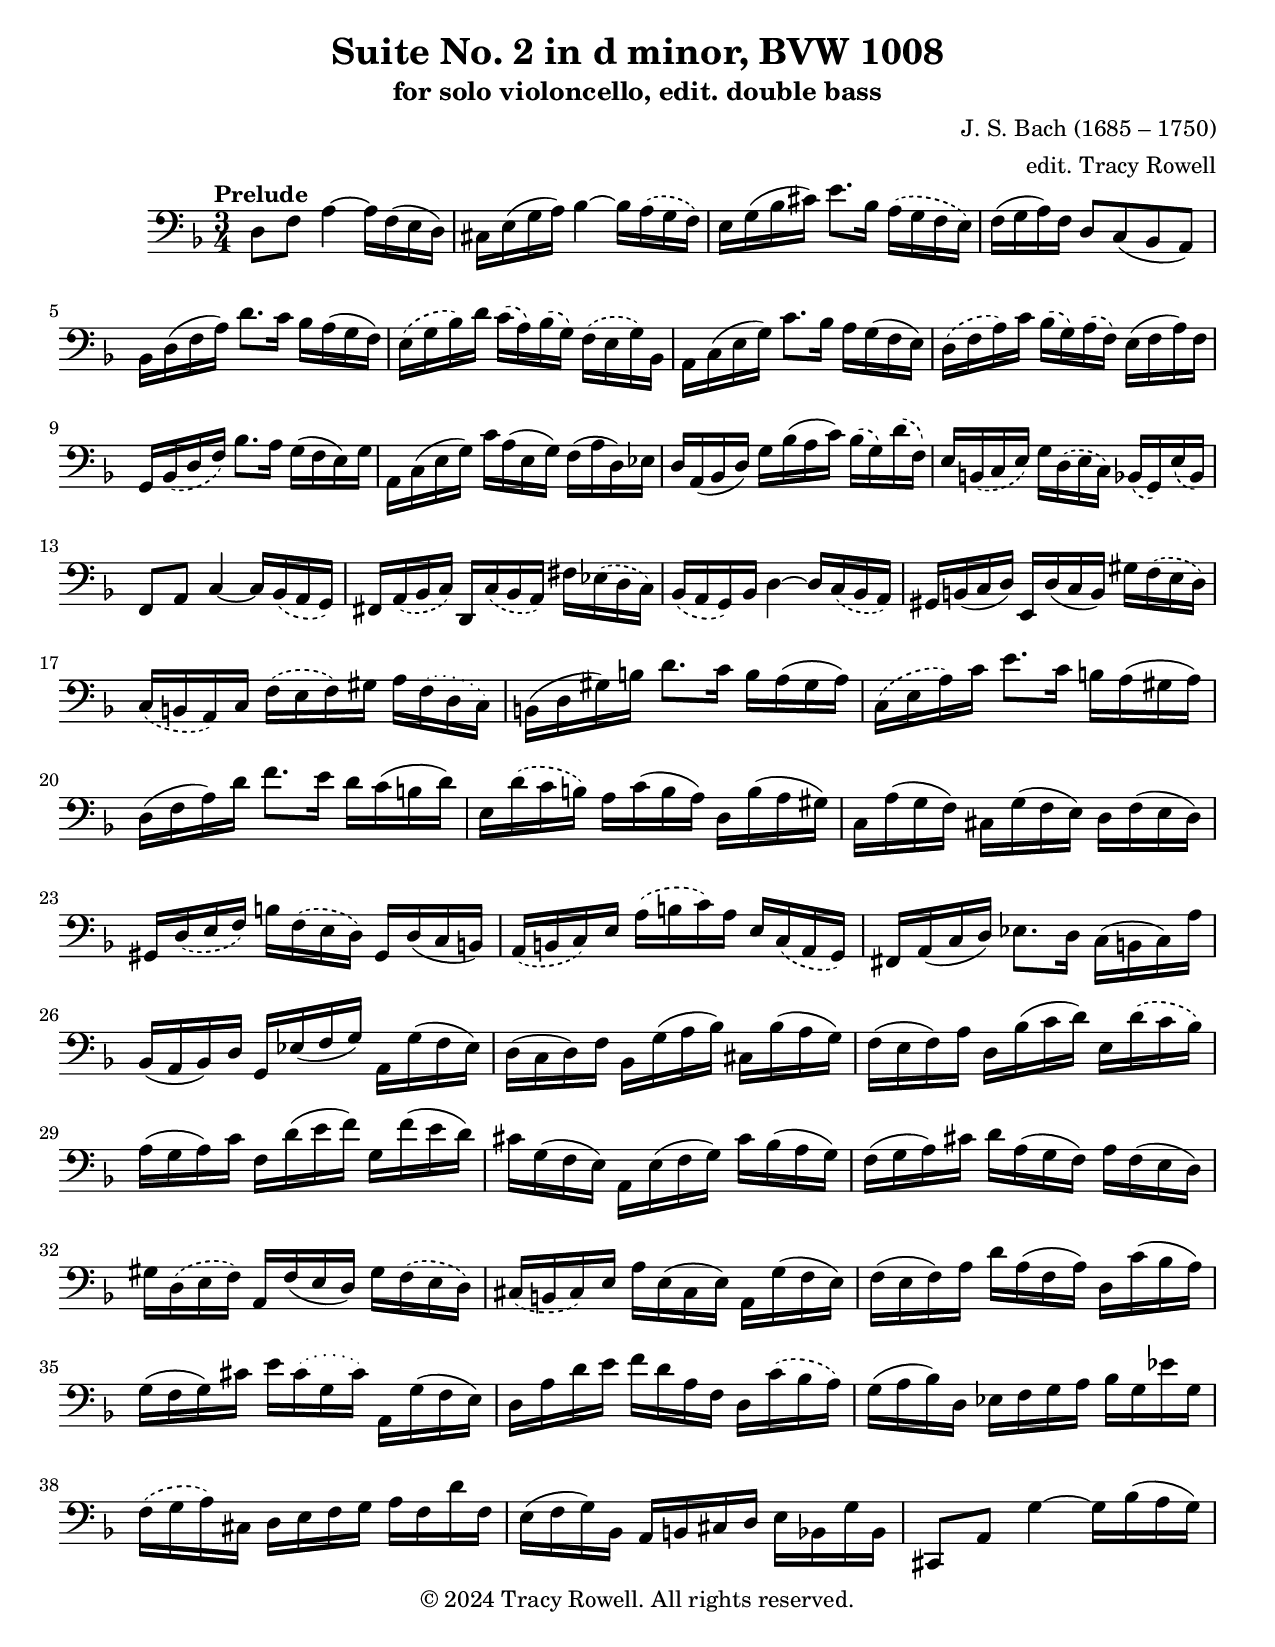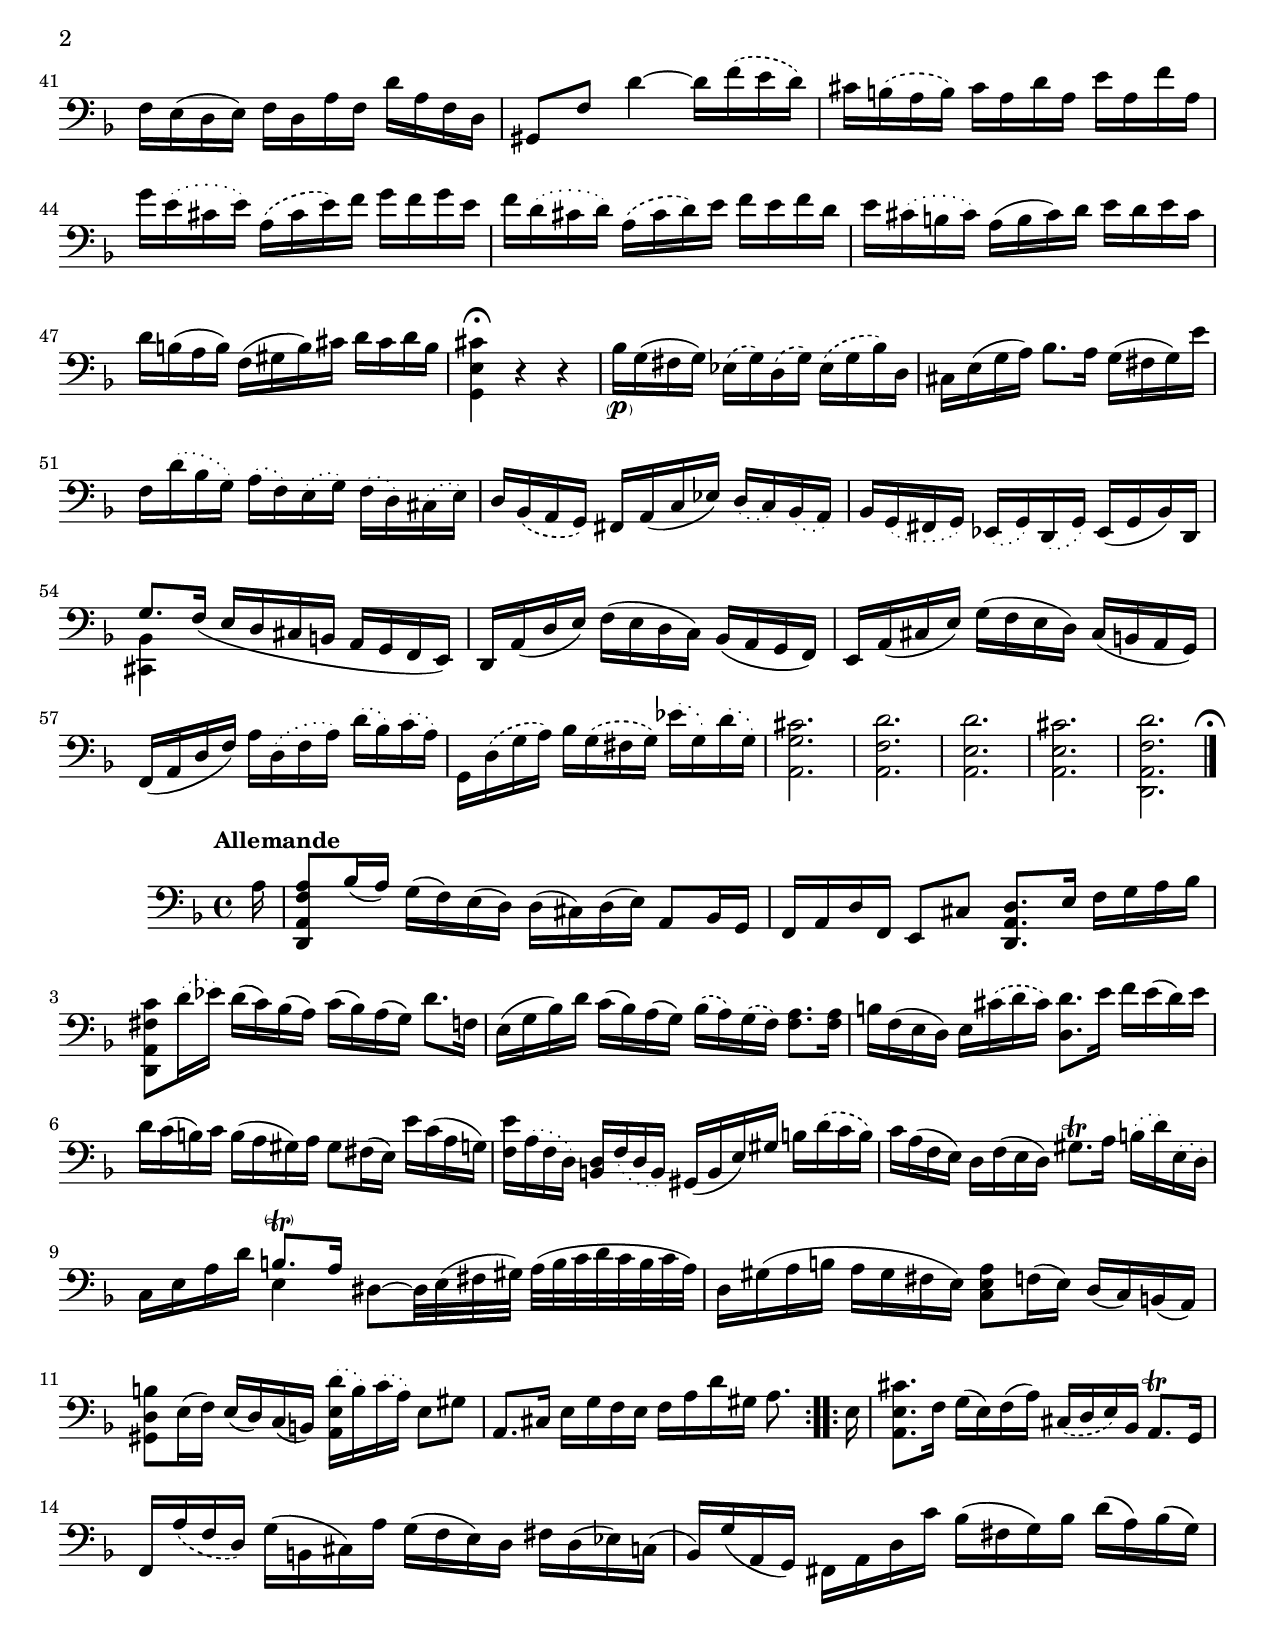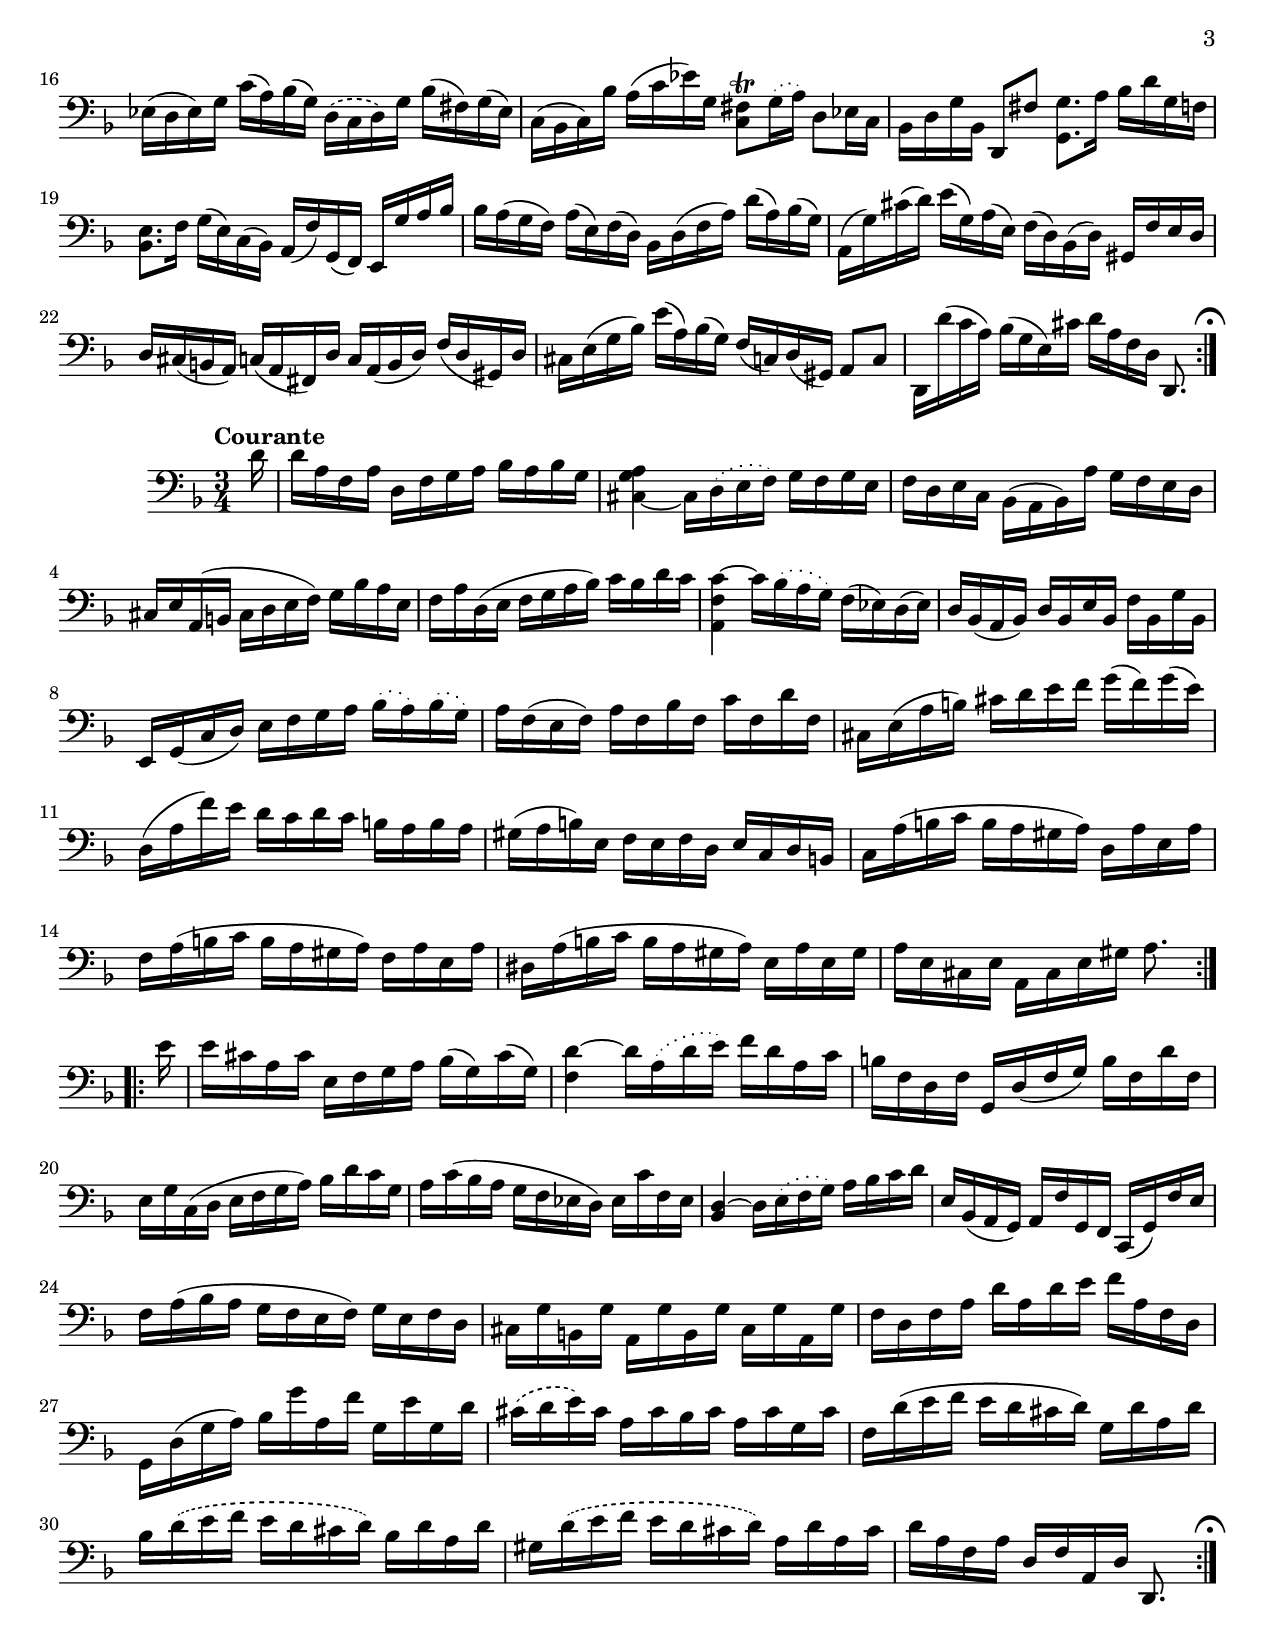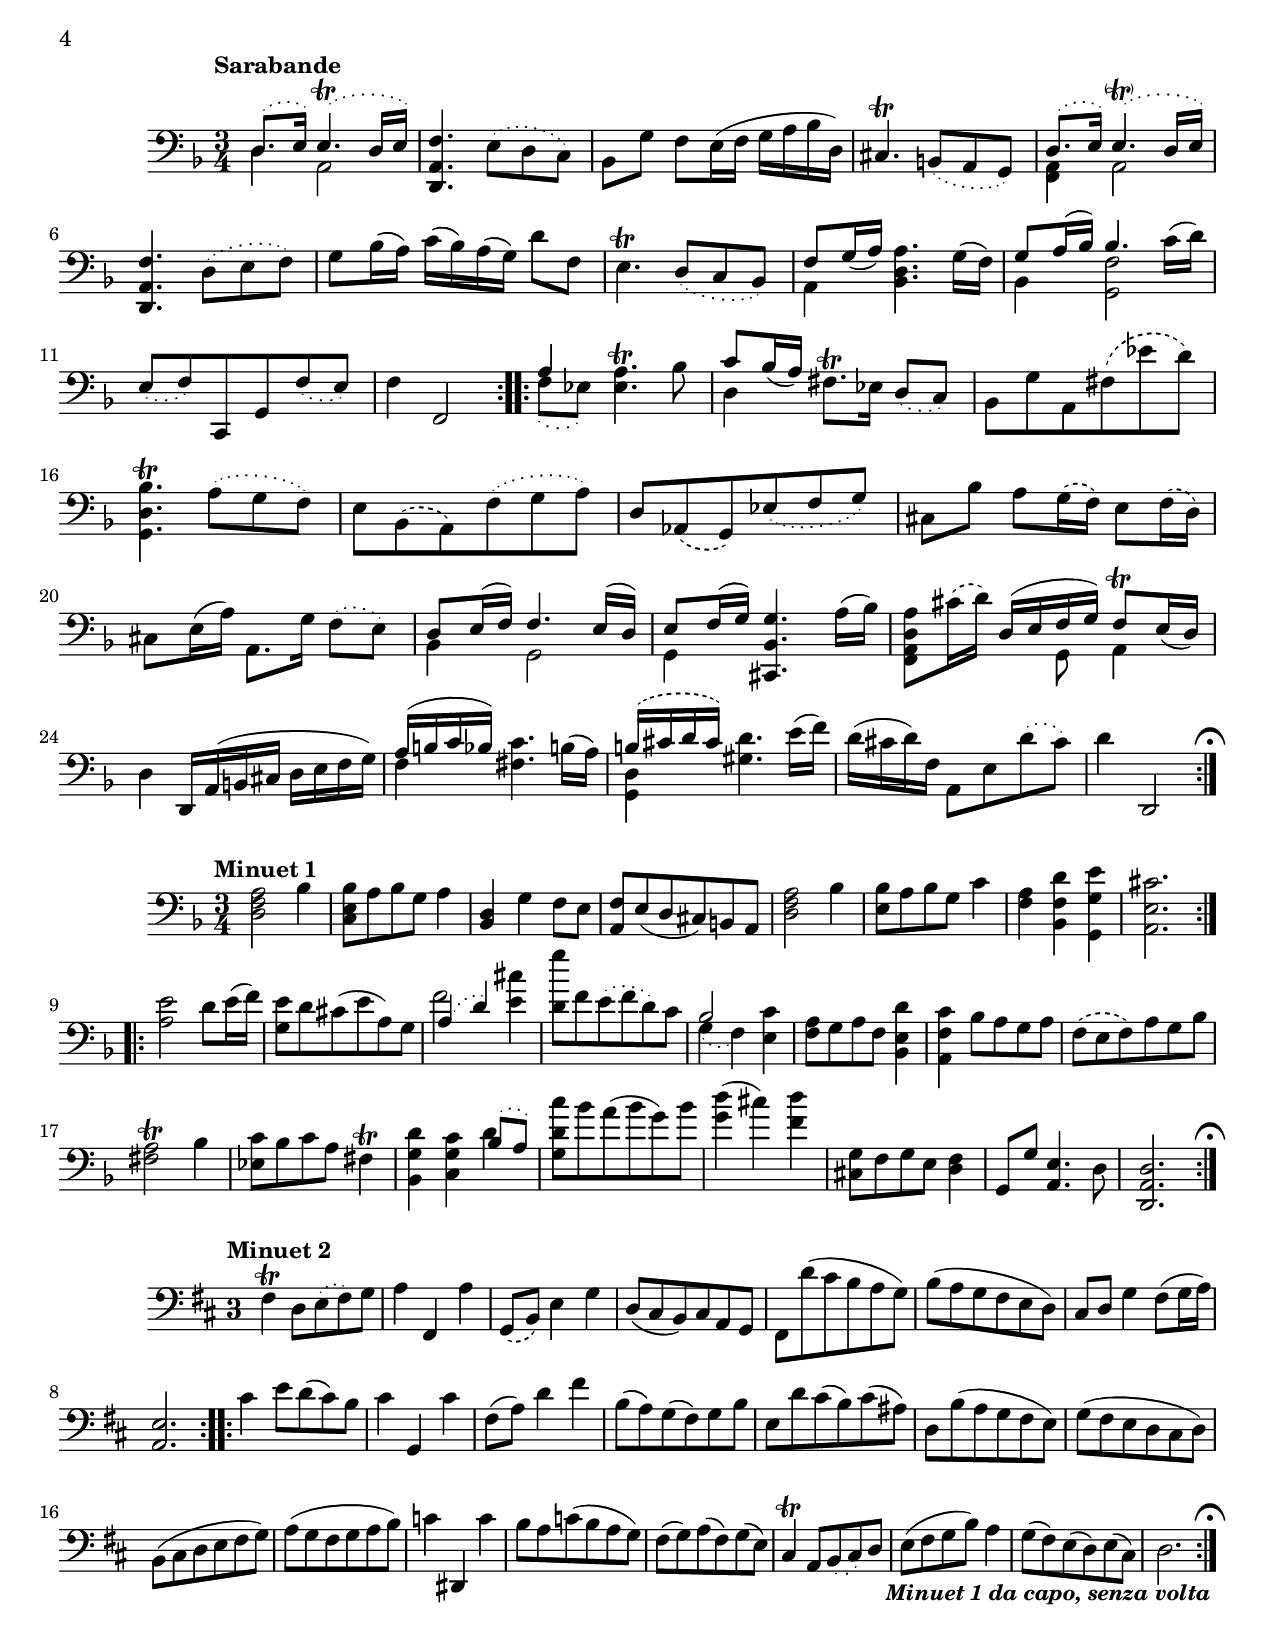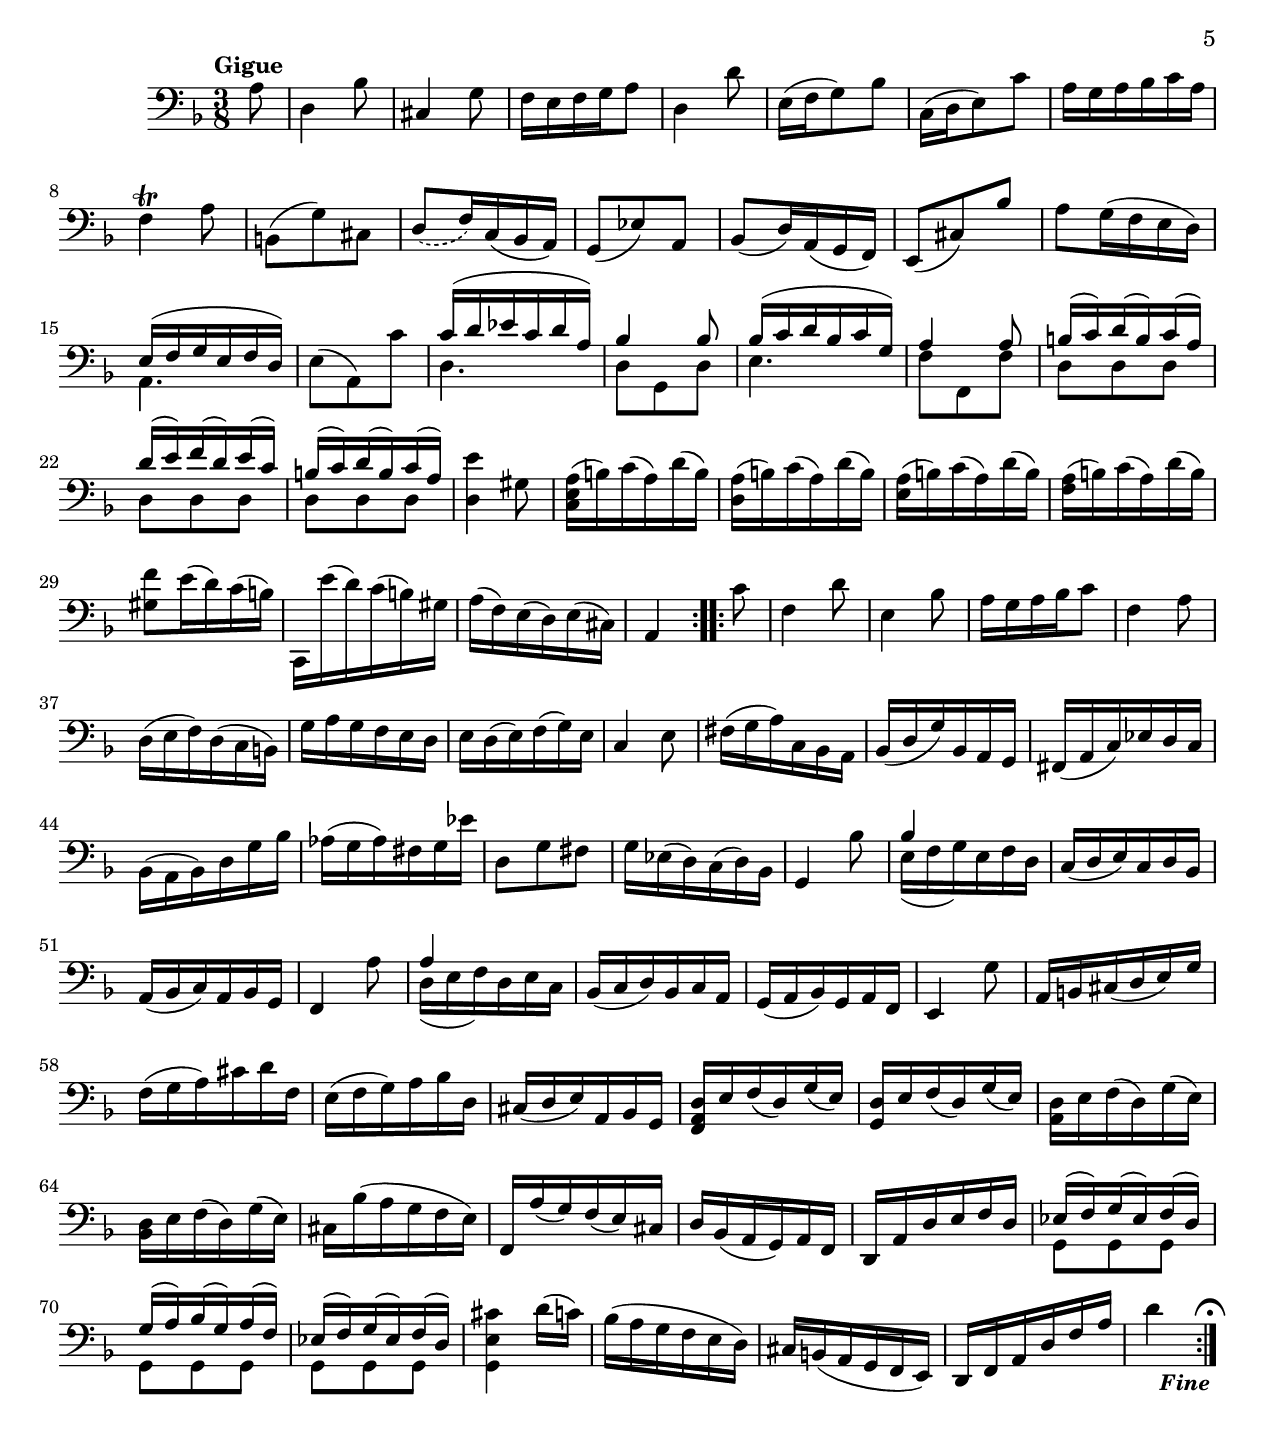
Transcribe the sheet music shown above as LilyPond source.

\version "2.24.3"
\language "english"

\header {
  title = "Suite No. 2 in d minor, BVW 1008"
  subtitle = "for solo violoncello, edit. double bass"
  composer = "J. S. Bach (1685 – 1750)"
  arranger = "edit. Tracy Rowell"
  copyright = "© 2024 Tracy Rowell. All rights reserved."
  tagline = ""
}

\paper {
  #(set-paper-size "letter")
}

\version "2.24.3"
\language "english"

\score {
  \relative c {
    \tempo \markup "Prelude"
    \clef bass
    \key d \minor
    \time 3/4

    d8 f a4~ 16 f( e d) |
    cs e( g a) bf4~ 16 \slurDashed a( g f) |
    e \slurSolid g( bf cs) e8. bf16 \slurDashed a( g f e) |
    \slurSolid f( g a) f d8 c( bf a) |
    bf16 d( f a) d8. c16 bf a( g f) |                                        %5
    \slurDashed e( g bf) d c( a) bf( g) f( e g) bf, |
    a \slurSolid c( e g) c8. bf16 a g( f e) |
    \slurDashed d( f a) c bf( g) a( f) \slurSolid e( f a) f |
    g, \slurDashed bf( d f) bf8. a16 \slurSolid g( f e) g |
    a, c( e g) c a( e g) f( a d,) ef |                                      %10
    d a( bf d) g bf( a c) \slurDashed bf( g) d'( f,) |
    e b( c e) g d( e c) bf( g) e'( bf) |
    f8 a c4~ 16 bf( a g) |
    fs a( bf c) d, c'( bf a) fs' ef( d c) |
    \slurDashed bf( a g) bf d4~ 16 c( bf a) |                               %15
    \slurSolid gs b( c d) e, d'( c b) \slurDashed gs' f( e d) |
    c( b a) c f( e f) gs a \slurDotted f( d c) |
    \slurSolid b( d gs) b d8. c16 b a( gs a) |
    \slurDashed c,( e a) c e8. c16 b \slurSolid a( gs a) |
    d,( f a) d f8. e16 d c( b d) |                                          %20
    \slurDashed e, d'( c b) a \slurSolid c( b a) d, b'( a gs) |
    c, a'( g f) cs g'( f e) d f( e d) |
    \slurDashed gs, d'( e f) b f( e d) gs, \slurSolid d'( c b) |
    \slurDashed a( b c) e a( b c) a e c( a g) |
    \slurSolid fs a( c d) ef8. d16 c( b c) a' |                             %25
    bf,( a bf) d g, ef'( f g) a, g'( f ef) |
    d( c d) f bf, g'( a bf) cs, bf'( a g) |
    f( e f) a d, bf'( c d) e, \slurDashed d'( c bf) |
    \slurSolid a( g a) c f, d'( e f) g, f'( e d) |
    cs g( f e) a, e'( f g) cs bf( a g) |                                    %30
    f( g a) cs d a( g f) a f( e d) |
    \slurDashed gs d( e f) a, \slurSolid f'( e d) gs \slurDashed f( e d) |
    cs( b cs) e a \slurSolid e( cs e) a, g'( f e) |
    f( e f) a d a( f a) d, c'( bf a) |
    g( f g) cs e \slurDotted cs( g cs) a, \slurSolid g'( f e) |             %35
    d a' d e f d a f d \slurDashed c'( bf a) |
    \slurSolid g( a bf) d, ef f g a bf g ef' g, |
    \slurDashed f( g a) cs, d e f g a f d' f, |
    \slurSolid e( f g) bf, a b cs d e bf g' bf, |
    cs,8 a' g'4~ 16 bf( a g) |                                              %40
    f e( d e) f d a' f d' a f d |
    gs,8 f' d'4~ 16 \slurDashed f( e d) |
    cs b( a b) cs a d a e' a, f' a, |
    g' \slurDotted e( cs e) \slurDashed a,( cs e) f g f g e |
    \slurDotted f d( cs d) \slurDashed a( cs d) e f e f d |                 %45
    \slurDotted e cs( b cs) \slurSolid a( b cs) d e d e cs |
    d b( a b) f( gs b) cs d cs d b |
    <g, e' cs'>4\fermata r r |
    bf'16 \parenthesize \p g( fs g) \slurDashed ef( g) d( g) ef( g bf) d, |
    \slurSolid cs e( g a) bf8. a16 g( fs g) e' |                            %50
    \slurDotted f, d'( bf g) a( f) e( g) f( d) cs( e) |
    \slurDashed d bf( a g) fs \slurSolid a( c ef) \slurDotted d( c) bf( a) |
    bf g( fs g) ef( g) d( g) \slurSolid ef( g bf) d, |
    <<
      {\voiceOne g'8. \slurDown f16( e d cs b a g f e)}
      \new Voice { \voiceTwo 
          <cs bf'>4
      }
    >> \oneVoice |
    \slurSolid d16 a'( d e) f( e d c) bf( a g f) |                          %55
    e a( cs e) g( f e d) cs( b a g) |
    f ( a d f) \slurDotted a d,( f a) d( bf) c( a) |
    \slurDashed g, d'( g a) bf g( fs g) \slurDotted ef'( g,) d'( g,) |
    <a, g' cs>2. |
    <a f' d'> |                                                            %60
    <a e' d'> |
    <a e' cs'> |
    <d, a' f' d'> | \fine 
    \mark \markup { \smaller \musicglyph "scripts.ufermata" }
 }
}

\version "2.24.3"
\language "english"

\score {
  \relative c {
    \tempo \markup "Allemande"
    \clef bass
    \key d \minor

    \partial 16 a'16 |
    <d,, a' f' a>8 bf''16( a) g( f) e( d) d( cs) d( e) a,8 bf16 g |
    f a d f, e8 cs' <d, a' d>8. e'16 f g a bf |
    <d,, a' fs' c'>8 \slurDotted d''16( ef) \slurSolid d( c) bf( a) c( bf)
    a( g) d'8. f,16 |
    e( g bf) d c( bf) a( g) \slurDashed bf( a) g( f) <f a>8. <f a>16 |
    \slurSolid b f( e d) \slurDashed e cs'( d cs) <d, d'>8. e'16 \slurSolid f 
    e( d) e |                                                                %5
    d c( b) c b (a gs) a gs8 fs16( e) e' c( a g) |
    \slurDotted <f e'> a( f d) <b d> f'( d b) \slurSolid gs( b e) gs \slurDashed
    b d( c b) |
    \slurSolid c a( f e) d f( e d) gs8.\trill a16 \slurDotted b( d) e,( d) |
    c e a d
    <<
      {\voiceOne
        b8. \parenthesize \trill a16
      }
      \new Voice {\voiceTwo
        e4
      }
    >> \oneVoice
    \slurSolid ds8~ 32 e( fs gs) a( b c d c b c a) |
    d,16 gs( a b a gs fs e) <c e a>8 f16( e) d( c) b( a) |                  %10
    <gs d' b'>8 e'16( f) e( d) c( b) \slurDotted <a e' d'>( b') c( a) e8 gs |
    a,8. cs16 e g f e f a d gs, a8. \bar ":..:" e16 |
    \slurSolid <a, e' cs'>8. f'16 g( e) f( a) \slurDashed cs,( d e) bf
    a8.\trill g16 |
    f a'( f d) \slurSolid g (b, cs) a' g( f e) d fs d( ef) c( |
    bf) g'( a, g) fs a d c' bf( fs g)bf d( a) bf( g) |                      %15  
    ef( d ef) g c( a) bf( g) \slurDashed d( c d) g \slurSolid bf( fs) g( ef) |
    c( bf c) bf' a( c ef) g, <c, fs>8 \trill \slurDotted g'16( a) d,8 ef16 c |
    bf d g bf, d,8 fs' <g, g'>8. a'16 bf d g, f |
    <bf, e>8. f'16 \slurSolid g( e) c( bf) a( f') g,( f) e g' a bf |
    bf a( g f) a( e) f( d) bf d( f a) d( a) bf( g) |                        %20
    a,( g') cs( d) e( g,) a( e) f( d) bf( d) gs, f' e d |
    d cs( b a) c( a fs) d' c a( b d) f( d gs,) d' |
    cs e( g bf) e( a,) bf( g) f( c) d( gs,) a8 c |
    d,16 d''( c a) bf( g e) cs' d a f d d,8. \bar ":|."
    \mark \markup { \smaller \musicglyph "scripts.ufermata" }
  }
}

\version "2.24.3"
\language "english"

\score{
 \relative c{
  \tempo \markup "Courante"
  \clef bass
  \key d \minor
  \time 3/4
  \partial 16 
  \repeat volta 2 {
   d'16 |
   d a f a d, f g a bf a bf g |
   \tieDown <cs, g' a>4~ cs16 \tieNeutral \slurDotted d( e f) g f g e |
   f d e c \slurSolid bf( a bf) a' g f e d |
   cs e a,( b cs d e f) g bf a e |
   f a d,( e f g a bf) c bf d c |                                            %5
   <a, f' c'>4~ c'16 \slurDotted bf( a g) \slurSolid f( ef) d( ef) |
   d16 bf( a bf) d bf e bf f' bf, g' bf, |
   e, g( c d) e f g a \slurDotted bf( a) bf( g) |
   \slurSolid a f( e f) a f bf f c' f, d' f, |
   cs e( a b) cs d e f g( f) g( e) |                                        %10
   d,( a' f') e d c d c b a b a |
   gs( a b) e, f e f d e c d b |
   c a'( b c b a gs a) d, a' e a |
   f a( b c b a gs a) f a e a |
   ds, a'( b c b a gs a) e a e gs |                                         %15
   a e cs e a, cs e gs a8. 
  } \break \repeat volta 2 {
   e'16 |
   e cs a cs e, f g a bf( g) cs( g) |
   <f d'>4~ d'16 \slurDotted a( d e) f d a c |
   \stemNeutral b16 f d f g, \slurSolid d'( f g) b f d' f, |
   e g c,( d e f g a) bf d c g |                                            %20
   a c( bf a g f ef d) ef c' f, ef |
   <bf d>4~ d16 \slurDotted e( f g) a bf c d |
   \slurSolid e, bf( a g) a f' g, f c( g') f' e |
   f a( bf a g f e f) g e f d |
   cs g' b, g' a, g' b, g' cs, g' a, g' |                                   %25
   f d f a d a d e f a, f d |
   g, d'( g a) bf g' a, f' g, e' g, d' |
   \slurDashed cs( d e) cs a cs bf cs a cs g cs |
   \slurSolid f, d'( e f e d cs d) g, d' a d |
   \slurDashed bf d( e f e d cs d) bf d a d |                               %30
   gs, d'( e f e d cs d) a d a cs |
   d a f a d, f a, d d,8. 
  }
  \mark \markup { \smaller \musicglyph "scripts.ufermata" }
 }
}

\version "2.24.3"
\language "english"

\score {
 \relative c {
  \tempo \markup "Sarabande"
  \clef bass
  \key d \minor
  \time 3/4

  \mergeDifferentlyHeadedOn
  \mergeDifferentlyDottedOn
  \repeat volta 2 {
   <<
    {\voiceOne
     \slurDotted d8.( e16) e4.( \trill d16 e)
    } \new Voice {\voiceTwo
     d4 a2
    }
   >> \oneVoice
   \mergeDifferentlyHeadedOff
   \mergeDifferentlyDottedOff |
   <d, a' f'>4. e'8( d c) |
   \slurSolid bf g' f e16( f g a bf d,)
   cs4. \trill \slurDotted b8( a g) |
   <<
    {\voiceOne
     d'8.( e16) e4.( \parenthesize \trill d16 e)
    } \new Voice {\voiceTwo
     <f, a>4 a2
    }
   >> \oneVoice |                                                            %5
   <d, a' f'>4. d'8( e f) |
   \slurSolid g bf16( a) c( bf) a( g) d'8 f, |
   e4. \trill \slurDotted d8( c bf) |
   <<
   {\voiceOne
    \slurSolid \slurDown f' g16( a)
   } \new Voice {\voiceTwo
    a,4
   }
   >> \oneVoice
   <bf d a'>4. g'16( f) |
   <<
   {\voiceOne
    g8 a16( bf) bf4. \stemDown c16( d)
   } \new Voice {\voiceTwo
    bf,4 <g f'>2
   }
   >> \oneVoice \stemNeutral |                                              %10
   \slurDotted e'8( f) c, g' f'( e) |
   f4 f,2 |
  } \repeat volta 2 {
   <<
    {\voiceOne
     a'4
    } \new Voice {\voiceTwo
     \slurDotted f8([ ef)]
    }
   >> \oneVoice
   <ef a>4. \trill bf'8 |
   <<
    {\voiceOne
     \slurSolid \slurDown c bf16( a)
    } \new Voice {\voiceTwo
     d,4
    }
   >> \oneVoice
   fs8. \trill ef16 \slurDotted d8( c) |
   bf g' a, \slurDashed fs'( ef' d) |                                       %15
   <g,, d' bf'>4. \trill \slurDotted a'8( g f) |
   \slurDashed e bf( a) \slurDotted f'( g a) |
   \slurDashed d, af( g) \slurDotted ef'( f g) |
   \slurDashed cs, bf' a g16( f) e8 f16( d) |
   \slurSolid cs8 e16( a) a,8. g'16 \slurDotted f8( e) |                    %20
   <<
    {\voiceOne
     \slurSolid d e16( f) f4. e16( d) |
     e8 f16( g)
    } \new Voice {\voiceTwo
     bf,4 g2 |
     g4
    }
   >> \oneVoice
   <cs, bf' g'>4. a''16( bf) |
   \slurDashed <f, a d a'>8 cs''16( d)
   <<
    {\voiceOne
     \slurSolid d,( e f g) f8 \trill \slurDown e16( d)
    } \new Voice {\voiceTwo
     s8 g, a4 
    }
   >> \oneVoice |
   d4 d,16 a'( b cs d e f g) |
   <<
    {\voiceOne
     a( b c bf)
    } \new Voice {\voiceTwo
     f4
    }
   >> \oneVoice
   <fs c'>4. b16( a) |                                                      %25
   <<
    {\voiceOne
     \slurDashed b( cs d cs)
    } \new Voice {\voiceTwo
     <g, d'>4
    }
   >> \oneVoice
   <gs' d'>4. \slurSolid e'16( f) |
   d( cs d) f, a,8 e' \slurDotted d'( cs) |
   d4 d,,2
  }
  \mark \markup { \smaller \musicglyph "scripts.ufermata" }
 }
}

\version "2.24.3"
\language "english"

\score {
 \relative c {
  \tempo \markup "Minuet 1"
  \clef bass
  \key d \minor
  \time 3/4

  <d f a>2 bf'4 |
  <c, e bf'>8 a' bf g a4 |
  <bf, d> g' f8 e |
  <a, f'> e'( d cs) b a |
  <d f a>2 bf'4 |                                                            %5
  <e, bf'>8 a bf g c4 |
  <f, a>4 <bf, f' d'> <g g' e'> |
  <a e' cs'>2. \bar ":|.|:" |
  <a' e'>2 d8 e16( f) |
  <g, e'>8 d' cs( e a,) g |                                                 %10
  <<
   {\voiceOne
    \slurDotted a4( d)
   } \new Voice {\voiceTwo
    f2
   }
  >> \oneVoice
  <e cs'>4 |
  <d g'>8 f e( f d) c |
  <<
   {\voiceOne
    bf2
   } \new Voice {\voiceTwo
    \slurDotted g4( f)
   }
  >> \oneVoice
  <e c'>4 |
  <f a>8 g a f <bf, e d'>4 |
  <a f' c'> bf'8 a g a |                                                    %15
  \slurDashed f( e f) a g bf |
  <fs a>2 \trill bf4 |
  <ef, c'>8 bf' c a fs4 \trill |
  <bf, g' d'>4 <c g' c>
  <<
   {\voiceOne
    \slurDotted bf'8( a)
   } \new Voice {\voiceTwo
    d4
   }
  >> \oneVoice |
  <g, d' c'>8 bf' \slurSolid a( bf g) bf |                                  %20
  <g d'>4( cs) <f, d'> |
  <cs, g'>8 f g e <d f>4 |
  g,8 g' <a, e'>4. d8 |
  <d, a' d>2. \bar ":|." |
  \mark \markup { \smaller \musicglyph "scripts.ufermata" }
 }
}

\version "2.24.3"
\language "english"

\score {
 \relative c {
  \once \override Staff.TimeSignature.style = #'single-digit 
  \tempo \markup "Minuet 2"
  \clef bass
  \key d \major
  \time 3/4

  \repeat volta 2 {
   fs4 \trill \slurDotted d8 e( fs) g |
   a4 fs, a' |
   \slurDashed g,8( b) e4 g |
   \slurSolid d8( cs b) cs a g |
   fs d''( cs b a g) |                                                       %5
   b( a g fs e d) |
   cs d g4 fs8( g16 a) |
   <a, e'>2. |
  } \repeat volta 2 {
   cs'4 e8 d( cs) b |
   cs4 g, cs' |                                                             %10
   fs,8( a) d4 fs |
   b,8( a) g( fs) g b |
   e, d' cs( b) cs( as) |
   d, b'( a g fs e) |
   g( fs e d cs d) |                                                        %15
   b( cs d e fs g) |
   a( g fs g a b) |
   c4 ds,, c'' |
   b8 a c( b a g) |
   fs( g) a( fs) g( e) |                                                    %20
   cs4 \trill \slurDotted a8 b( cs) d |
   \slurSolid e( fs g b) a4 |
   g8( fs) e( d) e( cs) |
   d2. |
  }
  \once \tweak direction #DOWN
  \textEndMark \markup \smaller \italic \bold "Minuet 1 da capo, senza volta" 
  \mark \markup { \smaller \musicglyph "scripts.ufermata" }
 }
}

\version "2.24.3"
\language "english"

\score {
 \relative c {
  \tempo \markup "Gigue"
  \clef bass
  \key d \minor
  \time 3/8
  \partial 8
  \repeat volta 2 {
   a'8 |
   d,4 bf'8 |
   cs,4 g'8 |
   f16 e f g a8 |
   d,4 d'8 |
   e,16( f g8) bf |                                                          %5
   c,16( d e8) c' |
   a16 g a bf c a |
   f4 \trill a8 |
   b,( g') cs, |
   \slurDashed d( f16) \slurSolid c( bf a) |                                %10
   g8( ef') a, |
   bf( d16) a( g f) |
   e8( cs') bf' |
   a g16( f e d) |
   <<
    { \voiceOne
     e( f g e f d)
    } \new Voice { \voiceTwo
     a4.
    }
   >> \oneVoice |                                                           %15
   e'8( a,) c' |
   <<
    { \voiceOne
     c16( d ef c d a) |
     bf4 bf8 |
     bf16( c d bf c g) |
     a4 a8 |                                                              %20-1
     b16( c) d( b) c( a) |
     d( e) f( d) e( c) |
     b( c) d( b) c( a) |
    } \new Voice { \voiceTwo
     d,4. |
     d8 g, d' |
     e4. |
     f8 f, f' |                                                           %20-2
     d d d |
     d d d |
     d d d |
    }
   >> \oneVoice
   <d e'>4 gs8 |
   <c, e a>16( b') c( a) d( b) |                                            %25
   <d, a'>( b') c( a) d( b) |
   <e, a>( b') c( a) d( b) |
   <f a>( b) c( a) d( b) |
   <gs f'>8 e'16( d) c( b) |
   c,, e''( d) c( b) gs |                                                   %30
   a( f) e( d) e( cs) |
   a4
  } \repeat volta 2 {
   c'8 |
   f,4 d'8 |
   e,4 bf'8 |                                                               %35
   a16 g a bf c8 |
   f,4 a8 |
   d,16( e f) d( c b) |
   g' a g f e d |
   e d( e) f( g) e |
   c4 e8 |                                                                  %40
   fs16( g a) c, bf a |
   bf( d g) bf, a g |
   fs( a c) ef d c |
   bf( a bf) d g bf |
   af( g af) fs g ef' |                                                     %45
   d,8 g fs |
   g16 ef( d) c( d) bf |
   g4 bf'8 |
   <<
    { \voiceOne
     bf4
    } \new Voice { \voiceTwo
     e,16( f g) e f d
    }
   >> \oneVoice |
   c16( d e) c d bf |                                                       %50
   a( bf c) a bf g |
   f4 a'8 |
   <<
    { \voiceOne
     a4 
    } \new Voice { \voiceTwo
     d,16( e f) d e c 
    }
   >> \oneVoice |
   bf( c d) bf c a |
   g( a bf) g a f |                                                         %55
   e4 g'8 |
   a,16 b cs( d e) g |
   f( g a) cs d f, |
   e( f g) a bf d, |
   cs( d e) a, bf g |                                                       %60
   <f a d> e' f( d) g( e) |
   <g, d'> e' f( d) g( e) |
   <a, d> e' f( d) g( e) |
   <bf d> e f( d) g( e) |
   cs bf'( a g f e) |                                                       %65
   f, a'( g) f( e) cs |
   d bf( a g) a f |
   d a' d e f d |
   <<
    { \voiceOne
     ef( f) g( ef) f( d) |
     g( a) bf( g) a( f) |                                                 %70-1
     ef( f) g( ef) f( d) |
    } \new Voice { \voiceTwo
     g,8 g g |
     g g g |                                                              %70-2
     g g g |
    }
   >> \oneVoice
   <g e' cs'>4 d''16( c) |
   bf( a g f e d) |
   cs b( a g f e) |
   d f a d f a |                                                            %75
   d4
  }
  \once \tweak direction #DOWN
  \textEndMark \markup \smaller \italic \bold "Fine" 
  \mark \markup { \smaller \musicglyph "scripts.ufermata" }
 }
}

